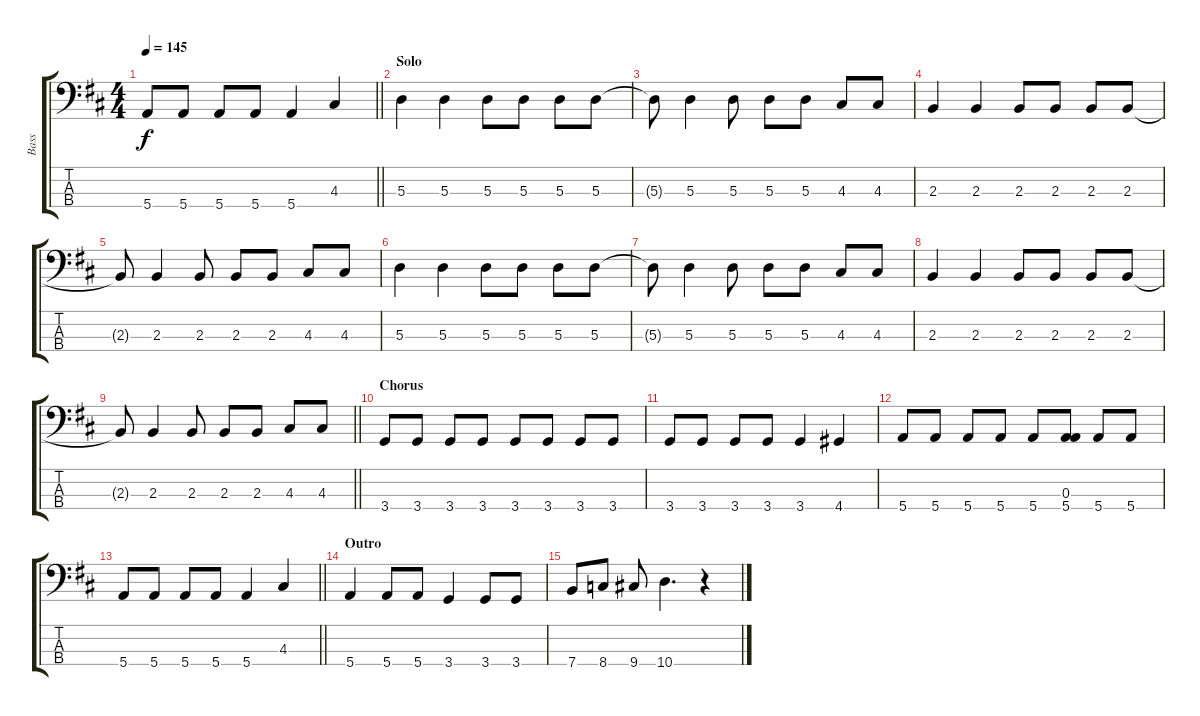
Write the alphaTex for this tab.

\track ("Bass" "Bass") {instrument electricbassfinger}
\staff {score tabs}
\tuning (G2 D2 A1 E1) {hide}
\ts (4 4)
\tempo 145
\clef f4
\barLineRight lightlight
\ks d
5.4.8{dy f} 5.4.8 5.4.8 5.4.8 5.4.4 4.3.4 |
\section ("" "Solo")
5.3.4 5.3.4 5.3.8 5.3.8 5.3.8 5.3.8 |
5.3{t}.8 5.3.4 5.3.8 5.3.8 5.3.8 4.3.8 4.3.8 |
2.3.4 2.3.4 2.3.8 2.3.8 2.3.8 2.3.8 |
2.3{t}.8 2.3.4 2.3.8 2.3.8 2.3.8 4.3.8 4.3.8 |
5.3.4 5.3.4 5.3.8 5.3.8 5.3.8 5.3.8 |
5.3{t}.8 5.3.4 5.3.8 5.3.8 5.3.8 4.3.8 4.3.8 |
2.3.4 2.3.4 2.3.8 2.3.8 2.3.8 2.3.8 |
\barLineRight lightlight
2.3{t}.8 2.3.4 2.3.8 2.3.8 2.3.8 4.3.8 4.3.8 |
\section ("" "Chorus")
3.4.8 3.4.8 3.4.8 3.4.8 3.4.8 3.4.8 3.4.8 3.4.8 |
3.4.8 3.4.8 3.4.8 3.4.8 3.4.4 4.4.4 |
5.4.8 5.4.8 5.4.8 5.4.8 5.4.8 (0.3 5.4).8 5.4.8 5.4.8 |
\barLineRight lightlight
5.4.8 5.4.8 5.4.8 5.4.8 5.4.4 4.3.4 |
\section ("" "Outro")
5.4.4 5.4.8 5.4.8 3.4.4 3.4.8 3.4.8 |
7.4.8 8.4.8 9.4.8 10.4.4{d} r.4
